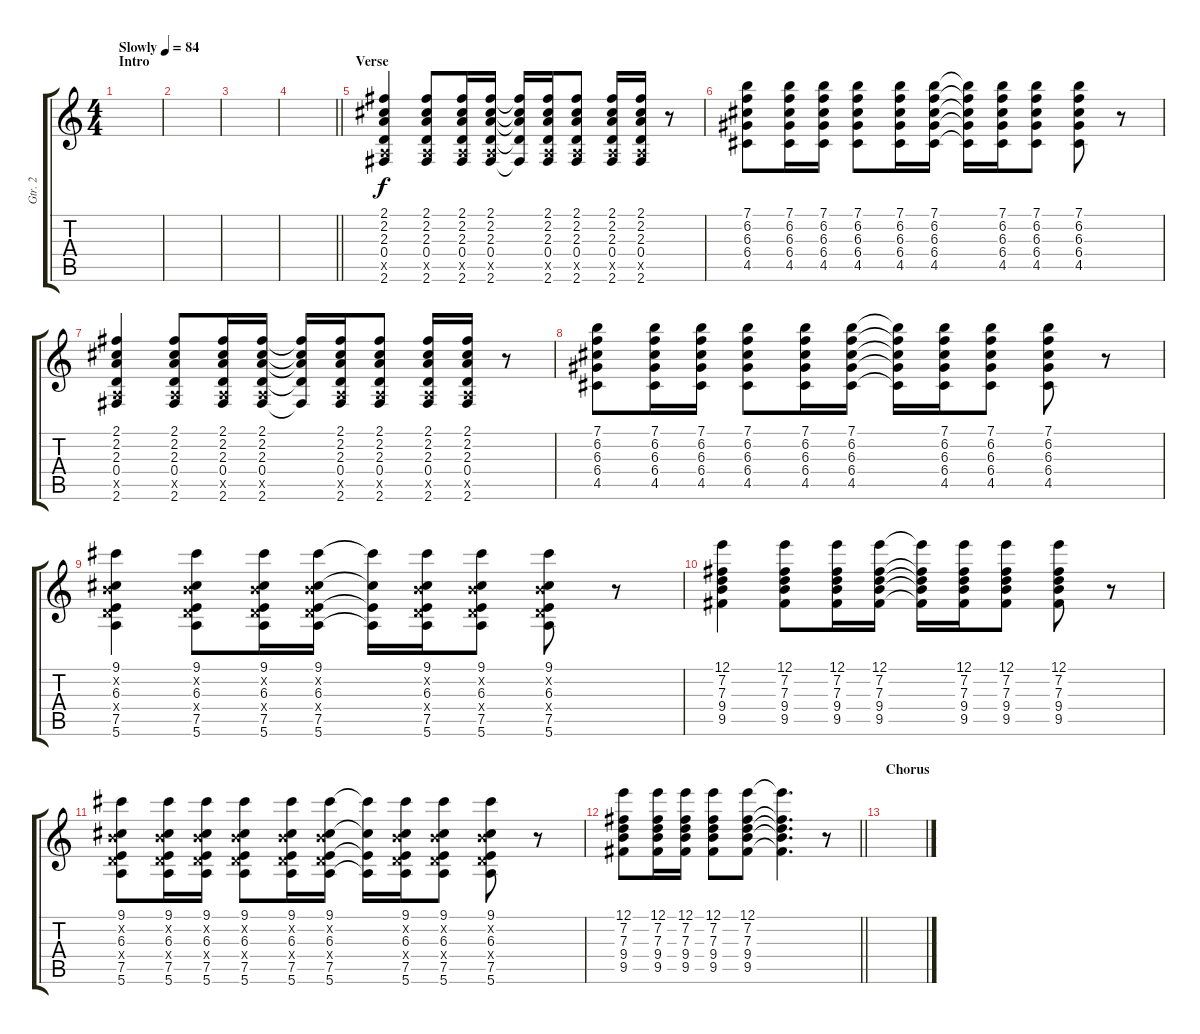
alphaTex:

\track ("Gtr. 2" "Gtr. 2") {instrument electricguitarclean}
\staff {score tabs}
\tuning (E4 B3 G3 D3 A2 E2) {hide}
\ts (4 4)
\section ("" "Intro")
\tempo (84 "Slowly")
\clef g2
\ks c
|
|
|
\barLineRight lightlight
|
\section ("" "Verse")
(2.1 2.2 2.3 0.4 0.5{x} 2.6).4 (2.1 2.2 2.3 0.4 0.5{x} 2.6).8 (2.1 2.2 2.3 0.4 0.5{x} 2.6).16 (2.1 2.2 2.3 0.4 0.5{x} 2.6).16 (2.1{t} 2.2{t} 2.3{t} 0.4{t} 2.6{t}).16 (2.1 2.2 2.3 0.4 0.5{x} 2.6).16 (2.1 2.2 2.3 0.4 0.5{x} 2.6).8 (2.1 2.2 2.3 0.4 0.5{x} 2.6).16 (2.1 2.2 2.3 0.4 0.5{x} 2.6).16 r.8 |
(7.1 6.2 6.3 6.4 4.5).8 (7.1 6.2 6.3 6.4 4.5).16 (7.1 6.2 6.3 6.4 4.5).16 (7.1 6.2 6.3 6.4 4.5).8 (7.1 6.2 6.3 6.4 4.5).16 (7.1 6.2 6.3 6.4 4.5).16 (7.1{t} 6.2{t} 6.3{t} 6.4{t} 4.5{t}).16 (7.1 6.2 6.3 6.4 4.5).16 (7.1 6.2 6.3 6.4 4.5).8 (7.1 6.2 6.3 6.4 4.5).8 r.8 |
(2.1 2.2 2.3 0.4 0.5{x} 2.6).4 (2.1 2.2 2.3 0.4 0.5{x} 2.6).8 (2.1 2.2 2.3 0.4 0.5{x} 2.6).16 (2.1 2.2 2.3 0.4 0.5{x} 2.6).16 (2.1{t} 2.2{t} 2.3{t} 0.4{t} 2.6{t}).16 (2.1 2.2 2.3 0.4 0.5{x} 2.6).16 (2.1 2.2 2.3 0.4 0.5{x} 2.6).8 (2.1 2.2 2.3 0.4 0.5{x} 2.6).16 (2.1 2.2 2.3 0.4 0.5{x} 2.6).16 r.8 |
(7.1 6.2 6.3 6.4 4.5).8 (7.1 6.2 6.3 6.4 4.5).16 (7.1 6.2 6.3 6.4 4.5).16 (7.1 6.2 6.3 6.4 4.5).8 (7.1 6.2 6.3 6.4 4.5).16 (7.1 6.2 6.3 6.4 4.5).16 (7.1{t} 6.2{t} 6.3{t} 6.4{t} 4.5{t}).16 (7.1 6.2 6.3 6.4 4.5).16 (7.1 6.2 6.3 6.4 4.5).8 (7.1 6.2 6.3 6.4 4.5).8 r.8 |
(9.1 0.2{x} 6.3 0.4{x} 7.5 5.6).4 (9.1 0.2{x} 6.3 0.4{x} 7.5 5.6).8 (9.1 0.2{x} 6.3 0.4{x} 7.5 5.6).16 (9.1 0.2{x} 6.3 0.4{x} 7.5 5.6).16 (9.1{t} 6.3{t} 7.5{t} 5.6{t}).16 (9.1 0.2{x} 6.3 0.4{x} 7.5 5.6).16 (9.1 0.2{x} 6.3 0.4{x} 7.5 5.6).8 (9.1 0.2{x} 6.3 0.4{x} 7.5 5.6).8 r.8 |
(12.1 7.2 7.3 9.4 9.5).4 (12.1 7.2 7.3 9.4 9.5).8 (12.1 7.2 7.3 9.4 9.5).16 (12.1 7.2 7.3 9.4 9.5).16 (12.1{t} 7.2{t} 7.3{t} 9.4{t} 9.5{t}).16 (12.1 7.2 7.3 9.4 9.5).16 (12.1 7.2 7.3 9.4 9.5).8 (12.1 7.2 7.3 9.4 9.5).8 r.8 |
(9.1 0.2{x} 6.3 0.4{x} 7.5 5.6).8 (9.1 0.2{x} 6.3 0.4{x} 7.5 5.6).16 (9.1 0.2{x} 6.3 0.4{x} 7.5 5.6).16 (9.1 0.2{x} 6.3 0.4{x} 7.5 5.6).8 (9.1 0.2{x} 6.3 0.4{x} 7.5 5.6).16 (9.1 0.2{x} 6.3 0.4{x} 7.5 5.6).16 (9.1{t} 6.3{t} 7.5{t} 5.6{t}).16 (9.1 0.2{x} 6.3 0.4{x} 7.5 5.6).16 (9.1 0.2{x} 6.3 0.4{x} 7.5 5.6).8 (9.1 0.2{x} 6.3 0.4{x} 7.5 5.6).8 r.8 |
\barLineRight lightlight
(12.1 7.2 7.3 9.4 9.5).8 (12.1 7.2 7.3 9.4 9.5).16 (12.1 7.2 7.3 9.4 9.5).16 (12.1 7.2 7.3 9.4 9.5).8 (12.1 7.2 7.3 9.4 9.5).8 (12.1{t} 7.2{t} 7.3{t} 9.4{t} 9.5{t}).4{d} r.8 |
\section ("" "Chorus")
